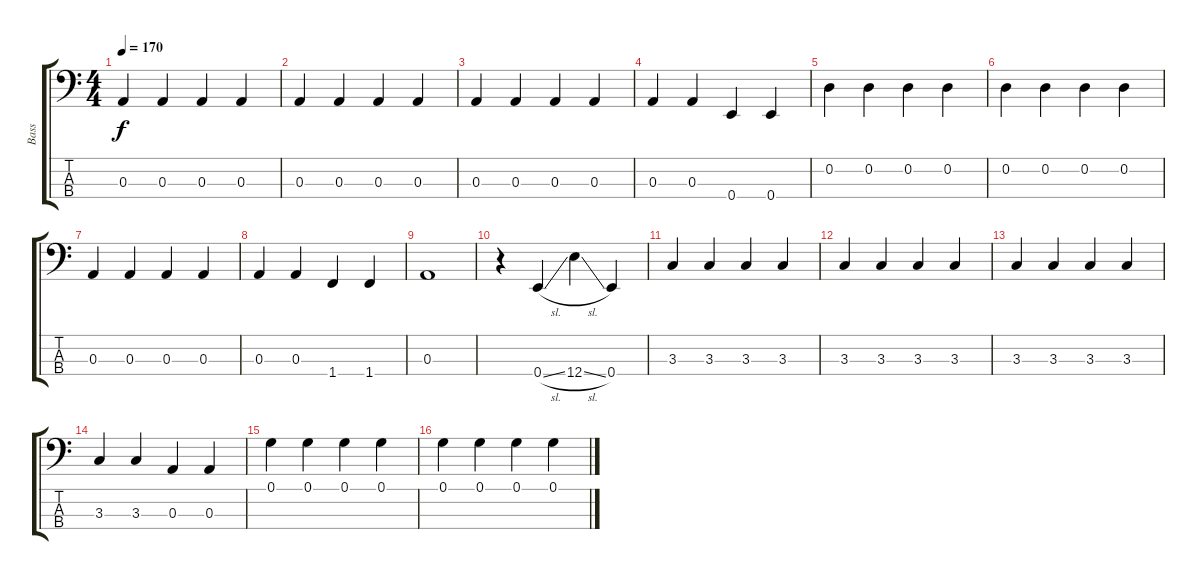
\track ("Bass" "Bass") {instrument electricbassfinger}
\staff {score tabs}
\tuning (G2 D2 A1 E1) {hide}
\ts (4 4)
\tempo 170
\clef f4
\ks c
0.3.4{dy f} 0.3.4 0.3.4 0.3.4 |
0.3.4 0.3.4 0.3.4 0.3.4 |
0.3.4 0.3.4 0.3.4 0.3.4 |
0.3.4 0.3.4 0.4.4 0.4.4 |
0.2.4 0.2.4 0.2.4 0.2.4 |
0.2.4 0.2.4 0.2.4 0.2.4 |
0.3.4 0.3.4 0.3.4 0.3.4 |
0.3.4 0.3.4 1.4.4 1.4.4 |
\section ("" "")
0.3.1 |
r.4 0.4{sl}.4 12.4{sl}.4 0.4.4 |
\section ("" "")
3.3.4 3.3.4 3.3.4 3.3.4 |
3.3.4 3.3.4 3.3.4 3.3.4 |
3.3.4 3.3.4 3.3.4 3.3.4 |
3.3.4 3.3.4 0.3.4 0.3.4 |
0.1.4 0.1.4 0.1.4 0.1.4 |
0.1.4 0.1.4 0.1.4 0.1.4
